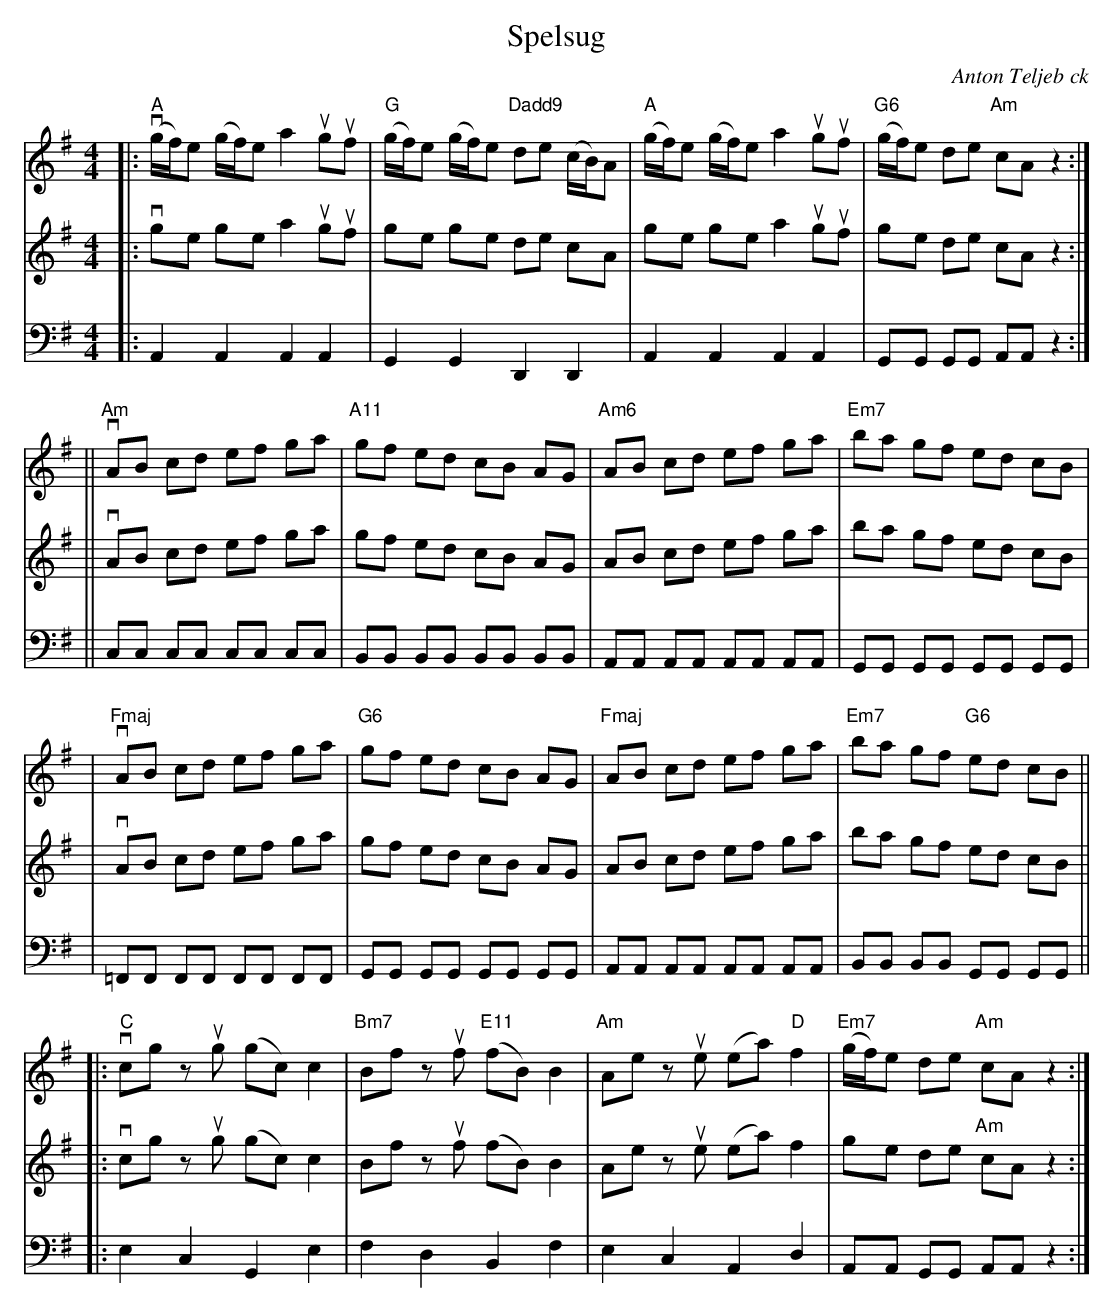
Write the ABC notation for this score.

X:1
T:Spelsug
C:Anton Teljeb ck
M:4/4
L:1/8
K:G
V:1
|: "A" v(g/f/)e (g/f/)e a2 uguf | "G" (g/f/)e (g/f/)e "Dadd9"de (c/B/)A | "A"(g/f/)e (g/f/)e a2 uguf | "G6"(g/f/)e de "Am"cA z2 :|
|| "Am"vAB cd ef ga | "A11"gf ed cB AG | "Am6"AB cd ef ga | "Em7"ba gf ed cB |
| "Fmaj"vAB cd ef ga | "G6"gf ed cB AG | "Fmaj"AB cd ef ga | "Em7"ba gf "G6" ed cB ||
|:"C"vcg zug (gc) c2 | "Bm7"Bf zuf "E11"(fB) B2 | "Am"Ae zue (ea) "D" f2 | "Em7"(g/f/)e de "Am"cA z2 :|
V:2
|: vge ge a2 uguf |  ge ge de cA | ge ge a2 uguf |  ge de cA z2 :|
|| vAB cd ef ga | gf ed cB AG |AB cd ef ga |ba gf ed cB |
| vAB cd ef ga | gf ed cB AG | AB cd ef ga | ba gf ed cB ||
|:vcg zug (gc) c2 | Bf zuf (fB) B2 | Ae zue (ea) f2 | ge de "Am"cA z2 :|
V:3
|:A,,2 A,,2 A,,2 A,,2 | G,,2 G,,2 D,,2 D,,2 | A,,2 A,,2 A,,2 A,,2 | G,,G,, G,,G,, A,,A,, z2 :|
|| C,C, C,C, C,C, C,C, | B,,B,, B,,B,, B,,B,, B,,B,, | A,,A,, A,,A,, A,,A,, A,,A,, | G,,G,, G,,G,, G,,G,, G,,G,, |
| =F,,F,, F,,F,, F,,F,, F,,F,, | G,,G,, G,,G,, G,,G,, G,,G,, |  A,,A,, A,,A,, A,,A,, A,,A,, |  B,,B,, B,,B,, G,,G,, G,,G,, ||
|: E,2 C,2 G,,2 E,2 | F,2 D,2 B,,2 F,2 | E,2 C,2 A,,2 D,2 | A,,A,, G,,G,, A,,A,, z2 :|
